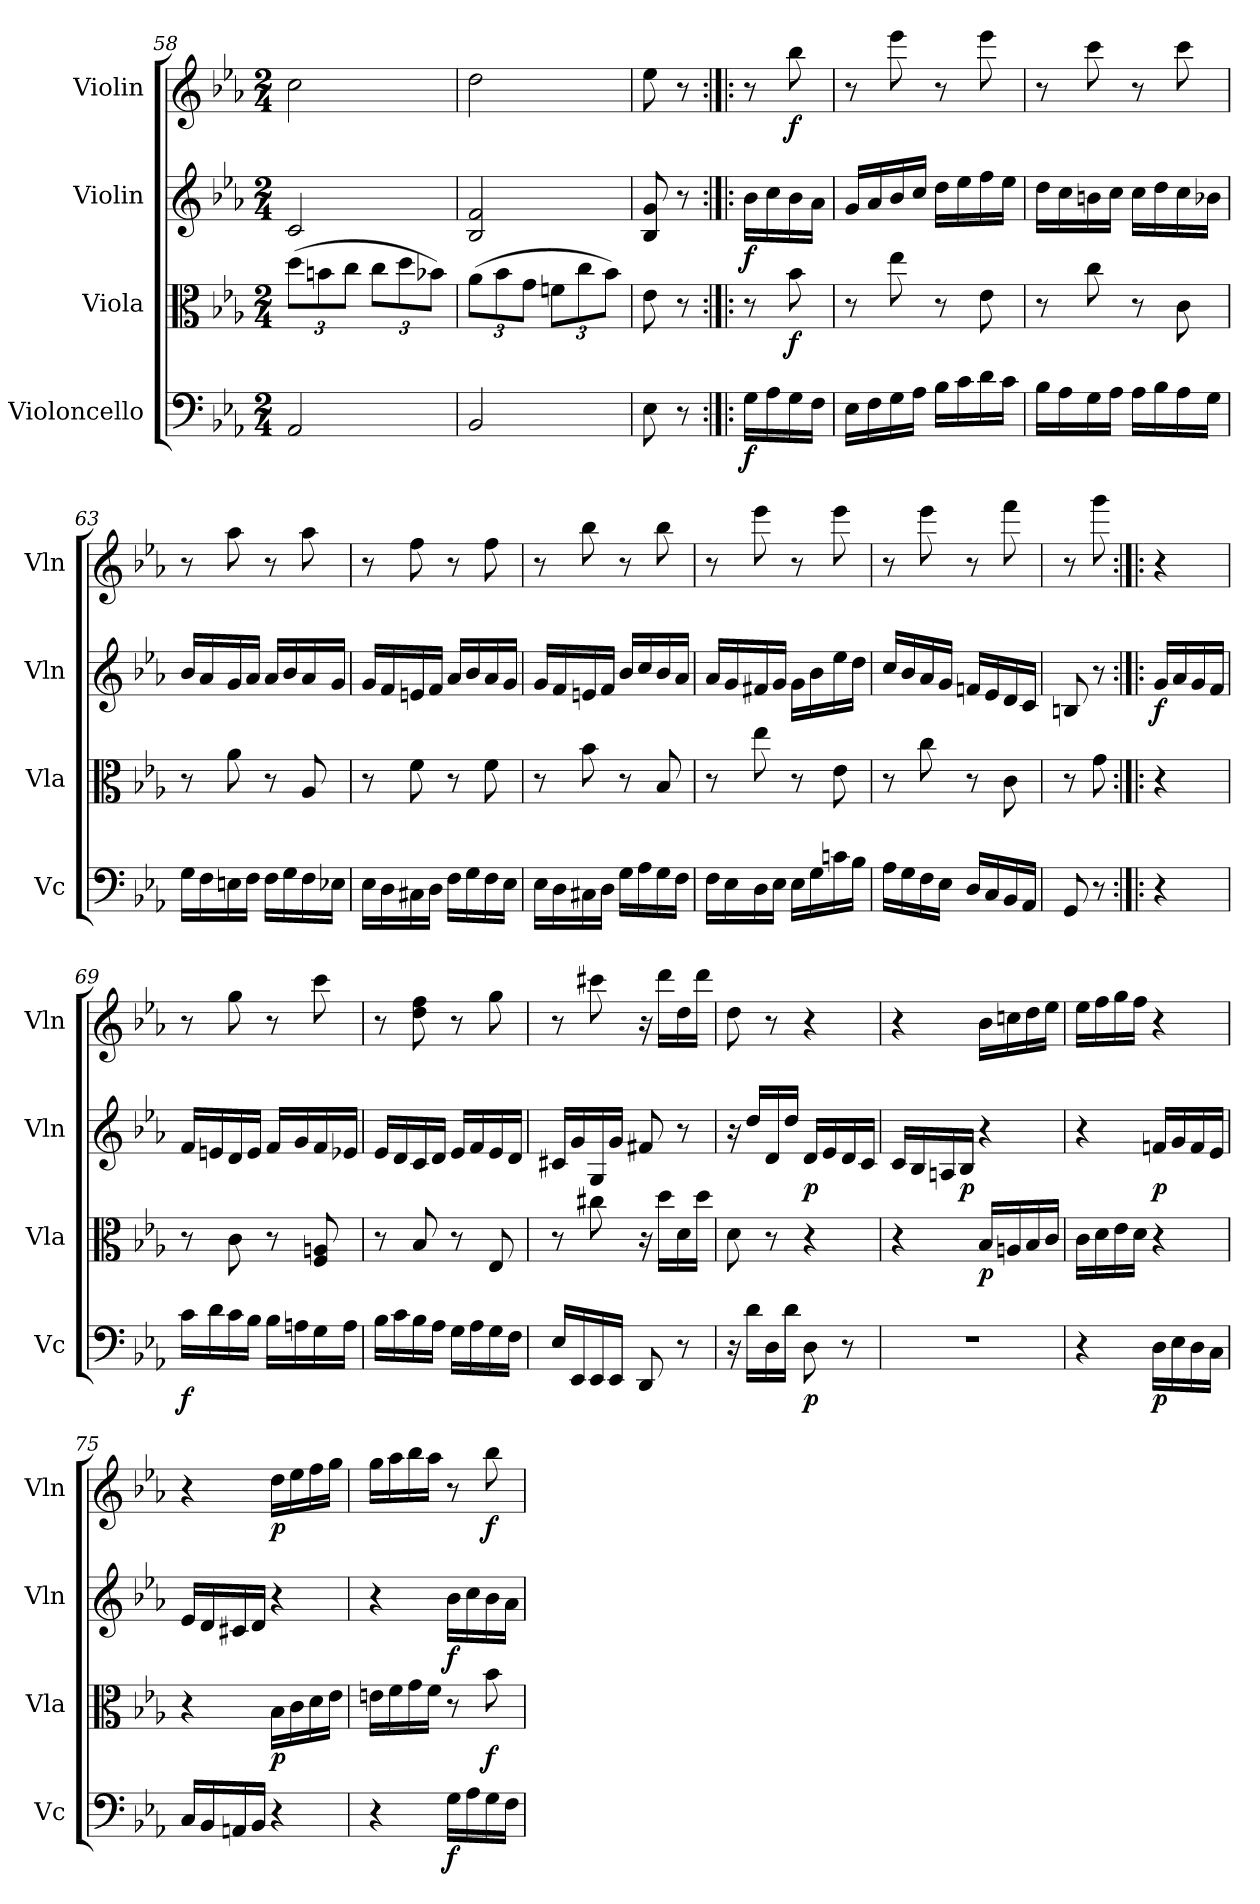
**kern	**dynam	**kern	**dynam	**kern	**dynam	**kern	**dynam
*part4	*part4	*part3	*part3	*part2	*part2	*part1	*part1
*staff4	*staff4	*staff3	*staff3	*staff2	*staff2	*staff1	*staff1
*I"Violoncello	*	*I"Viola	*	*I"Violin	*	*I"Violin	*
*I'Vc	*	*I'Vla	*	*I'Vln	*	*I'Vln	*
*clefF4	*	*clefC3	*	*clefG2	*	*clefG2	*
*k[b-e-a-]	*	*k[b-e-a-]	*	*k[b-e-a-]	*	*k[b-e-a-]	*
*E-:	*	*E-:	*	*E-:	*	*E-:	*
*M2/4	*	*M2/4	*	*M2/4	*	*M2/4	*
=58	=58	=58	=58	=58	=58	=58	=58
2AA-/	.	(12dd\L	.	2c/	.	2cc\	.
.	.	12bn\	.	.	.	.	.
.	.	12cc\J	.	.	.	.	.
.	.	12cc\L	.	.	.	.	.
.	.	12dd\	.	.	.	.	.
.	.	12b-X\J)	.	.	.	.	.
=59	=59	=59	=59	=59	=59	=59	=59
2BB-/	.	(12a-\L	.	2B-/ 2f/	.	2dd\	.
.	.	12b-\	.	.	.	.	.
.	.	12g\J	.	.	.	.	.
.	.	12fn\L	.	.	.	.	.
.	.	12cc\	.	.	.	.	.
.	.	12b-\J)	.	.	.	.	.
=60	=60	=60	=60	=60	=60	=60	=60
8E-\	.	8e-\	.	8B-/ 8g/	.	8ee-\	.
8r	.	8r	.	8r	.	8r	.
=:|!|:	=:|!|:	=:|!|:	=:|!|:	=:|!|:	=:|!|:	=:|!|:	=:|!|:
16G\LL	f	8r	.	16b-\LL	f	8r	.
16A-\	.	.	.	16cc\	.	.	.
16G\	.	8b-\	f	16b-\	.	8bb-\	f
16F\JJ	.	.	.	16a-\JJ	.	.	.
=61	=61	=61	=61	=61	=61	=61	=61
16E-\LL	.	8r	.	16g/LL	.	8r	.
16F\	.	.	.	16a-/	.	.	.
16G\	.	8ee-\	.	16b-/	.	8eee-\	.
16A-\JJ	.	.	.	16cc/JJ	.	.	.
16B-\LL	.	8r	.	16dd\LL	.	8r	.
16c\	.	.	.	16ee-\	.	.	.
16d\	.	8e-\	.	16ff\	.	8eee-\	.
16c\JJ	.	.	.	16ee-\JJ	.	.	.
=62	=62	=62	=62	=62	=62	=62	=62
16B-\LL	.	8r	.	16dd\LL	.	8r	.
16A-\	.	.	.	16cc\	.	.	.
16G\	.	8cc\	.	16bn\	.	8ccc\	.
16A-\JJ	.	.	.	16cc\JJ	.	.	.
16A-\LL	.	8r	.	16cc\LL	.	8r	.
16B-\	.	.	.	16dd\	.	.	.
16A-\	.	8c\	.	16cc\	.	8ccc\	.
16G\JJ	.	.	.	16b-X\JJ	.	.	.
=63	=63	=63	=63	=63	=63	=63	=63
16G\LL	.	8r	.	16b-/LL	.	8r	.
16F\	.	.	.	16a-/	.	.	.
16En\	.	8a-\	.	16g/	.	8aa-\	.
16F\JJ	.	.	.	16a-/JJ	.	.	.
16F\LL	.	8r	.	16a-/LL	.	8r	.
16G\	.	.	.	16b-/	.	.	.
16F\	.	8A-/	.	16a-/	.	8aa-\	.
16E-X\JJ	.	.	.	16g/JJ	.	.	.
=64	=64	=64	=64	=64	=64	=64	=64
16E-\LL	.	8r	.	16g/LL	.	8r	.
16D\	.	.	.	16f/	.	.	.
16C#X\	.	8f\	.	16en/	.	8ff\	.
16D\JJ	.	.	.	16f/JJ	.	.	.
16F\LL	.	8r	.	16a-/LL	.	8r	.
16G\	.	.	.	16b-/	.	.	.
16F\	.	8f\	.	16a-/	.	8ff\	.
16E-\JJ	.	.	.	16g/JJ	.	.	.
=65	=65	=65	=65	=65	=65	=65	=65
16E-\LL	.	8r	.	16g/LL	.	8r	.
16D\	.	.	.	16f/	.	.	.
16C#X\	.	8b-\	.	16en/	.	8bb-\	.
16D\JJ	.	.	.	16f/JJ	.	.	.
16G\LL	.	8r	.	16b-/LL	.	8r	.
16A-\	.	.	.	16cc/	.	.	.
16G\	.	8B-/	.	16b-/	.	8bb-\	.
16F\JJ	.	.	.	16a-/JJ	.	.	.
=66	=66	=66	=66	=66	=66	=66	=66
16F\LL	.	8r	.	16a-/LL	.	8r	.
16E-\	.	.	.	16g/	.	.	.
16D\	.	8ee-\	.	16f#X/	.	8eee-\	.
16E-\JJ	.	.	.	16g/JJ	.	.	.
16E-\LL	.	8r	.	16g\LL	.	8r	.
16G\	.	.	.	16b-\	.	.	.
16cn\	.	8e-\	.	16ee-\	.	8eee-\	.
16B-\JJ	.	.	.	16dd\JJ	.	.	.
=67	=67	=67	=67	=67	=67	=67	=67
16A-\LL	.	8r	.	16cc/LL	.	8r	.
16G\	.	.	.	16b-/	.	.	.
16F\	.	8cc\	.	16a-/	.	8eee-\	.
16E-\JJ	.	.	.	16g/JJ	.	.	.
16D/LL	.	8r	.	16fn/LL	.	8r	.
16C/	.	.	.	16e-/	.	.	.
16BB-/	.	8c\	.	16d/	.	8fff\	.
16AA-/JJ	.	.	.	16c/JJ	.	.	.
=68	=68	=68	=68	=68	=68	=68	=68
8GG/	.	8r	.	8Bn/	.	8r	.
8r	.	8g\	.	8r	.	8ggg\	.
=:|!|:	=:|!|:	=:|!|:	=:|!|:	=:|!|:	=:|!|:	=:|!|:	=:|!|:
4r	.	4r	.	16g/LL	f	4r	.
.	.	.	.	16a-/	.	.	.
.	.	.	.	16g/	.	.	.
.	.	.	.	16f/JJ	.	.	.
=69	=69	=69	=69	=69	=69	=69	=69
16c\LL	f	8r	.	16f/LL	.	8r	.
16d\	.	.	.	16en/	.	.	.
16c\	.	8c\	.	16d/	.	8gg\	.
16B-\JJ	.	.	.	16e/JJ	.	.	.
16B-\LL	.	8r	.	16f/LL	.	8r	.
16An\	.	.	.	16g/	.	.	.
16G\	.	8F/ 8An/	.	16f/	.	8ccc\	.
16A\JJ	.	.	.	16e-X/JJ	.	.	.
=70	=70	=70	=70	=70	=70	=70	=70
16B-\LL	.	8r	.	16e-/LL	.	8r	.
16c\	.	.	.	16d/	.	.	.
16B-\	.	8B-/	.	16c/	.	8dd\ 8ff\	.
16A-\JJ	.	.	.	16d/JJ	.	.	.
16G\LL	.	8r	.	16e-/LL	.	8r	.
16A-\	.	.	.	16f/	.	.	.
16G\	.	8E-/	.	16e-/	.	8gg\	.
16F\JJ	.	.	.	16d/JJ	.	.	.
=71	=71	=71	=71	=71	=71	=71	=71
16E-/LL	.	8r	.	16c#X/LL	.	8r	.
16EE-/	.	.	.	16g/	.	.	.
16EE-/	.	8cc#X\	.	16G/	.	8ccc#X\	.
16EE-/JJ	.	.	.	16g/JJ	.	.	.
8DD/	.	16r	.	8f#X/	.	16r	.
.	.	16dd\LL	.	.	.	16ddd\LL	.
8r	.	16d\	.	8r	.	16dd\	.
.	.	16dd\JJ	.	.	.	16ddd\JJ	.
=72	=72	=72	=72	=72	=72	=72	=72
16r	.	8d\	.	16r	.	8dd\	.
16d\LL	.	.	.	16dd/LL	.	.	.
16D\	.	8r	.	16d/	.	8r	.
16d\JJ	.	.	.	16dd/JJ	.	.	.
8D\	p	4r	.	16d/LL	p	4r	.
.	.	.	.	16e-/	.	.	.
8r	.	.	.	16d/	.	.	.
.	.	.	.	16c/JJ	.	.	.
=73	=73	=73	=73	=73	=73	=73	=73
2r	.	4r	.	16c/LL	.	4r	.
.	.	.	.	16B-/	.	.	.
.	.	.	.	16An/	.	.	.
.	.	.	.	16B-/JJ	p	.	.
.	.	16B-/LL	p	4r	.	16b-\LL	.
.	.	16An/	.	.	.	16ccn\	.
.	.	16B-/	.	.	.	16dd\	.
.	.	16c/JJ	.	.	.	16ee-\JJ	.
=74	=74	=74	=74	=74	=74	=74	=74
4r	.	16c\LL	.	4r	.	16ee-\LL	.
.	.	16d\	.	.	.	16ff\	.
.	.	16e-\	.	.	.	16gg\	.
.	.	16d\JJ	.	.	.	16ff\JJ	.
16D\LL	p	4r	.	16fn/LL	p	4r	.
16E-\	.	.	.	16g/	.	.	.
16D\	.	.	.	16f/	.	.	.
16C\JJ	.	.	.	16e-/JJ	.	.	.
=75	=75	=75	=75	=75	=75	=75	=75
16C/LL	.	4r	.	16e-/LL	.	4r	.
16BB-/	.	.	.	16d/	.	.	.
16AAn/	.	.	.	16c#X/	.	.	.
16BB-/JJ	.	.	.	16d/JJ	.	.	.
4r	.	16B-\LL	p	4r	.	16dd\LL	p
.	.	16c\	.	.	.	16ee-\	.
.	.	16d\	.	.	.	16ff\	.
.	.	16e-\JJ	.	.	.	16gg\JJ	.
=76	=76	=76	=76	=76	=76	=76	=76
4r	.	16en\LL	.	4r	.	16gg\LL	.
.	.	16f\	.	.	.	16aa-\	.
.	.	16g\	.	.	.	16bb-\	.
.	.	16f\JJ	.	.	.	16aa-\JJ	.
16G\LL	f	8r	.	16b-\LL	f	8r	.
16A-\	.	.	.	16cc\	.	.	.
16G\	.	8b-\	f	16b-\	.	8bb-\	f
16F\JJ	.	.	.	16a-\JJ	.	.	.
=	=	=	=	=	=	=	=
*-	*-	*-	*-	*-	*-	*-	*-
